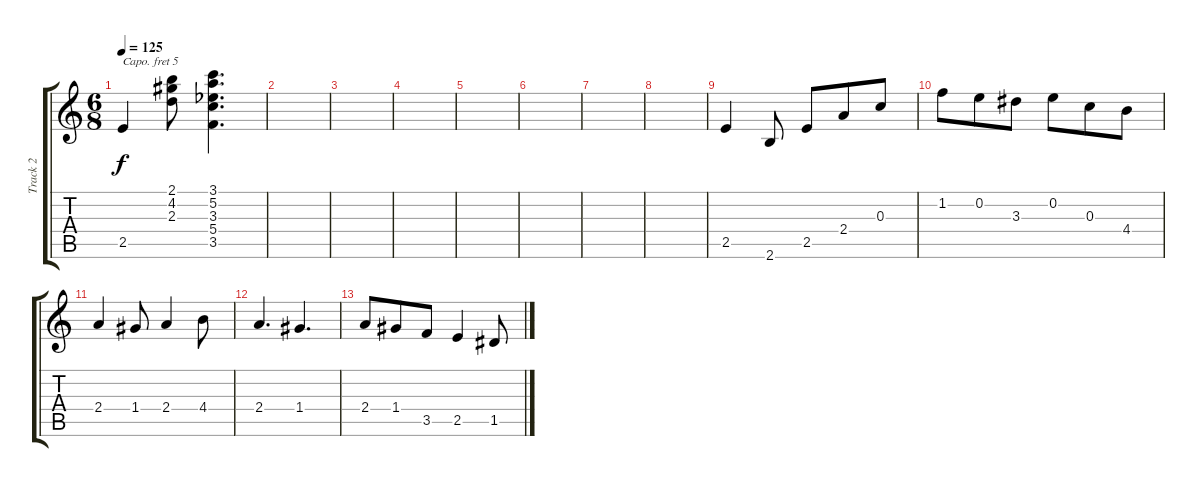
\track ("Track 2" "Track 2") {instrument acousticguitarnylon}
\staff {score tabs}
\capo 5
\tuning (E4 B3 G3 D3 A2 E2) {hide}
\ts (6 8)
\tempo 125
\clef g2
\ks c
2.5.4{dy f} (2.1 4.2 2.3).8 (3.1 5.2 3.3{acc b} 5.4 3.5).4{d} |
|
|
|
|
|
|
|
2.5.4 2.6.8 2.5.8 2.4.8 0.3.8 |
1.2.8 0.2.8 3.3.8 0.2.8 0.3.8 4.4.8 |
2.4.4 1.4.8 2.4.4 4.4.8 |
2.4.4{d} 1.4.4{d} |
2.4.8 1.4.8 3.5.8 2.5.4 1.5.8
